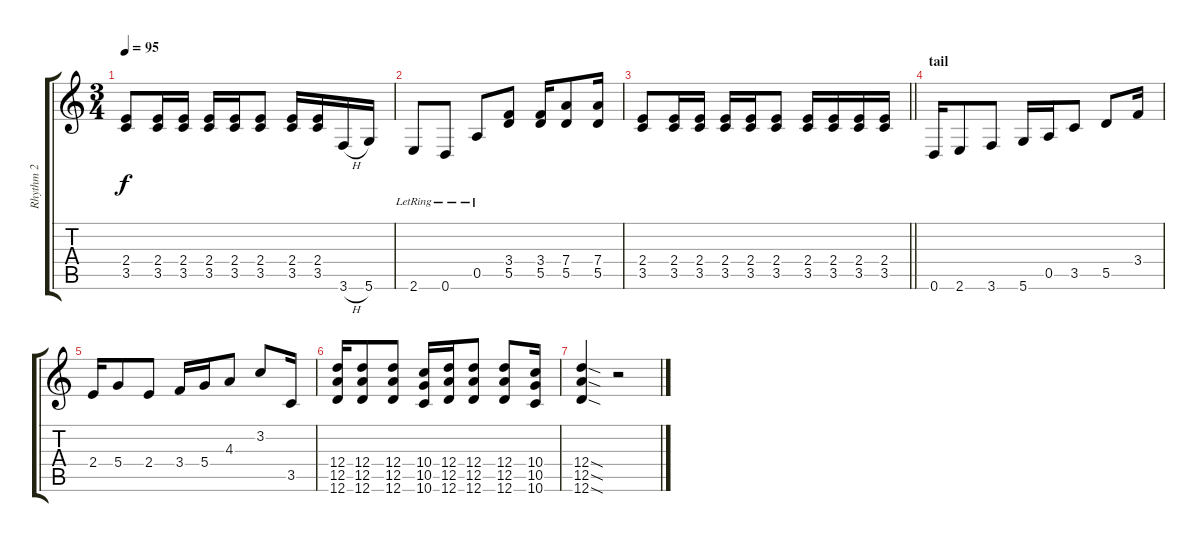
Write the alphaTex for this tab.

\track ("Rhythm 2" "Rhythm 2") {instrument distortionguitar}
\staff {score tabs}
\tuning (E4 A3 F3 D3 A2 D2) {hide}
\ts (3 4)
\tempo 95
\clef g2
\ks c
(2.4 3.5).8{dy f} (2.4 3.5).16 (2.4 3.5).16 (2.4 3.5).16 (2.4 3.5).16 (2.4 3.5).8 (2.4 3.5).16 (2.4 3.5).16 3.6{h}.16 5.6.16 |
2.6{lr}.8 0.6{lr}.8 0.5{lr}.8 (3.4 5.5).8 (3.4 5.5).16 (7.4 5.5).8 (7.4 5.5).16 |
\barLineRight lightlight
(2.4 3.5).8 (2.4 3.5).16 (2.4 3.5).16 (2.4 3.5).16 (2.4 3.5).16 (2.4 3.5).8 (2.4 3.5).16 (2.4 3.5).16 (2.4 3.5).16 (2.4 3.5).16 |
\section ("" "tail")
0.6.16 2.6.8 3.6.8 5.6.16 0.5.16 3.5.8 5.5.8 3.4.16 |
2.4.16 5.4.8 2.4.8 3.4.16 5.4.16 4.3.8 3.2.8 3.5.16 |
(12.4 12.5 12.6).16 (12.4 12.5 12.6).8 (12.4 12.5 12.6).8 (10.4 10.5 10.6).16 (12.4 12.5 12.6).16 (12.4 12.5 12.6).8 (12.4 12.5 12.6).8 (10.4 10.5 10.6).16 |
(12.4{sod} 12.5{sod} 12.6{sod}).4 r.2
